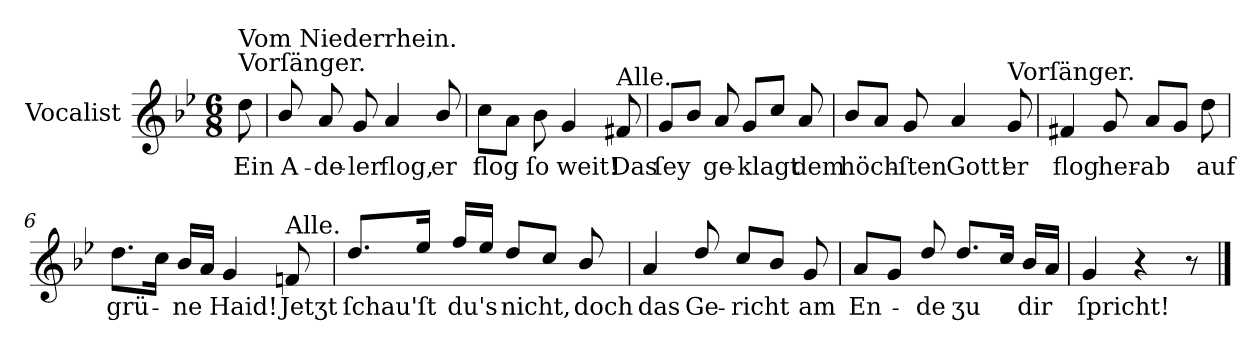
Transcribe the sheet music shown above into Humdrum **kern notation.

**kern	**text
*part1	*part1
*staff1	*staff1
*I"Vocalist	*
*k[b-e-]	*
*g:	*
*M6/8	*
=	=
!LO:TX:a:t=Vorſänger.	!
!LO:TX:a:t=Vom Niederrhein.	!
8dd	Ein
=1	=1
8b-/	A-
8a	-de-
8g	-ler
4a	flog,
8b-/	er
=2	=2
8ccL	flog
8aJ	.
8b-	ſo
4g	weit!
!LO:TX:a:t=Alle.	!
8f#X	Das
=3	=3
8gL	ſey
8b-J	.
8a	ge-
8gL	-klagt
8ccJ	.
8a	dem
=4	=4
8b-L	höch-
8aJ	.
8g	-ſten
4a	Gott!
!LO:TX:a:t=Vorſänger.	!
8g	er
=5	=5
4f#X	flog
8g	her-
8aL	-ab
8gJ	.
8dd	auf
=6	=6
8.ddL	grü-
16ccJk	.
16b-LL	-ne
16aJJ	.
4g	Haid!
!LO:TX:a:t=Alle.	!
8fn	Jetʒt
=7	=7
8.dd/L	ſchau'ſt
16ee-Jk	.
16ff/LL	du's
16ee-JJ	.
8dd/L	nicht,
8ccJ	.
8b-/	doch
=8	=8
4a	das
8dd/	Ge-
8cc/L	-richt
8b-J	.
8g	am
=9	=9
8aL	En-
8gJ	.
8dd/	-de
8.dd/L	ʒu
16ccJk	.
16b-/LL	dir
16aJJ	.
=10	=10
4g	ſpricht!
4r	.
8r	.
==	==
*-	*-
